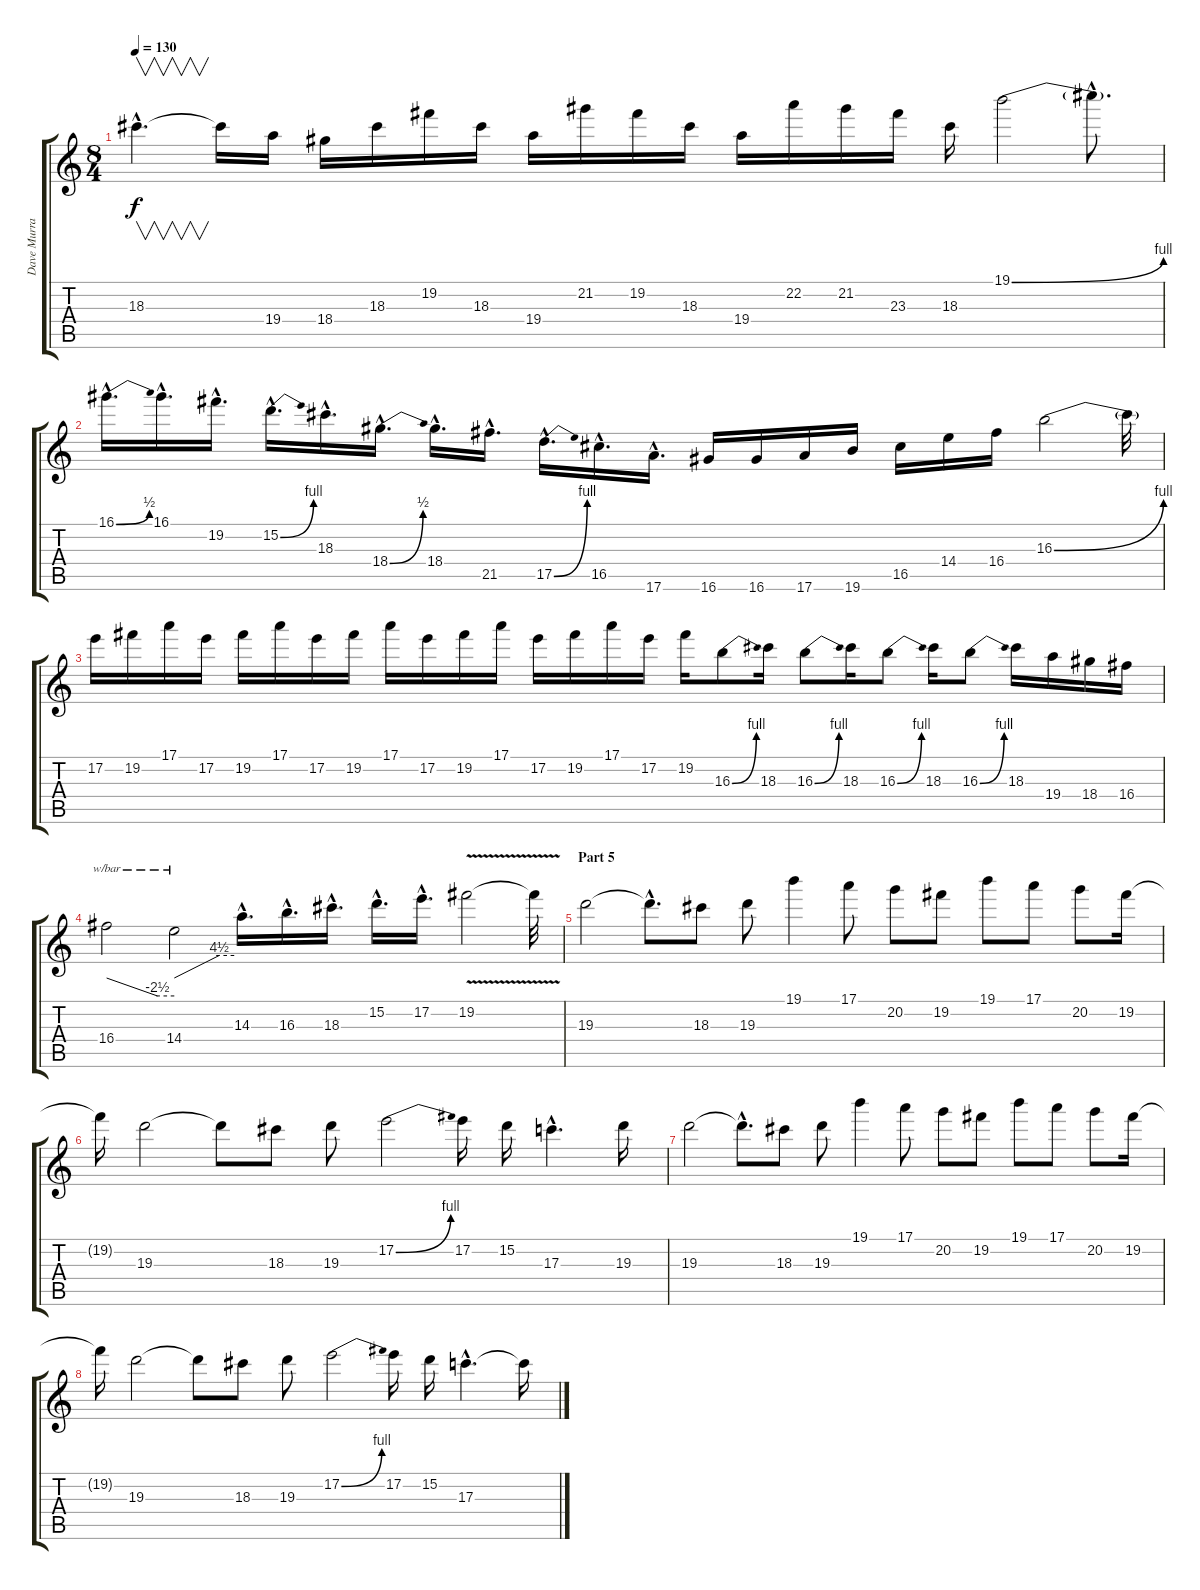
\track ("Dave Murray - Lead" "Dave Murra") {instrument overdrivenguitar}
\staff {score tabs}
\tuning (E4 B3 G3 D3 A2 E2) {hide}
\ts (8 4)
\tempo 130
\clef g2
\ks c
18.3{hac}.4{v d dy f} 18.3{t}.16 19.4.16 18.4.16 18.3.16 19.2.16 18.3.16 19.4.16 21.2.16 19.2.16 18.3.16 19.4.16 22.2.16 21.2.16 23.3.16 18.3.16 19.1{be (bend 0 0 60 4)}.2 19.1{hac t}.8{d} |
16.1{be (bend 0 0 60 2) hac}.16{d} 16.1{hac}.16{d} 19.2{hac}.16{d} 15.2{be (bend 0 0 60 4) hac}.16{d} 18.3{hac}.16{d} 18.4{be (bend 0 0 60 2) hac}.16{d} 18.4{hac}.16{d} 21.5{hac}.16{d} 17.5{be (bend 0 0 60 4) hac}.16{d} 16.5{hac}.16{d} 17.6{hac}.16{d} 16.6.16 16.6.16 17.6.16 19.6.16 16.5.16 14.4.16 16.4.16 16.3{be (bend 0 0 60 4)}.2 16.3{t}.32 |
17.2.16 19.2.16 17.1.16 17.2.16 19.2.16 17.1.16 17.2.16 19.2.16 17.1.16 17.2.16 19.2.16 17.1.16 17.2.16 19.2.16 17.1.16 17.2.16 19.2.16 16.3{be (bend 0 0 60 4)}.8 18.3.16 16.3{be (bend 0 0 60 4)}.8 18.3.16 16.3{be (bend 0 0 60 4)}.8 18.3.16 16.3{be (bend 0 0 60 4)}.8 18.3.16 19.4.16 18.4.16 16.4.16 |
16.4.2{tbe (custom default 0 0 45 -10 60 -10)} 14.4.2{tbe (custom default 0 0 45 18 60 18)} 14.3{hac}.16{d} 16.3{hac}.16{d} 18.3{hac}.16{d} 15.2{hac}.16{d} 17.2{hac}.16{d} 19.2{v}.2 19.2{t}.32 |
\section ("" "Part 5")
19.3.2 19.3{hac t}.8{d} 18.3.8 19.3.8 19.1.4 17.1.8 20.2.8 19.2.8 19.1.8 17.1.8 20.2.8 19.2.16 |
19.2{t}.16 19.3.2 19.3{t}.8 18.3.8 19.3.8 17.2{be (bend 0 0 60 4)}.2 17.2.16 15.2.16 17.3{hac}.4{d} 19.3.16 |
19.3.2 19.3{hac t}.8{d} 18.3.8 19.3.8 19.1.4 17.1.8 20.2.8 19.2.8 19.1.8 17.1.8 20.2.8 19.2.16 |
19.2{t}.16 19.3.2 19.3{t}.8 18.3.8 19.3.8 17.2{be (bend 0 0 60 4)}.2 17.2.16 15.2.16 17.3{hac}.4{d} 17.3{t}.16
